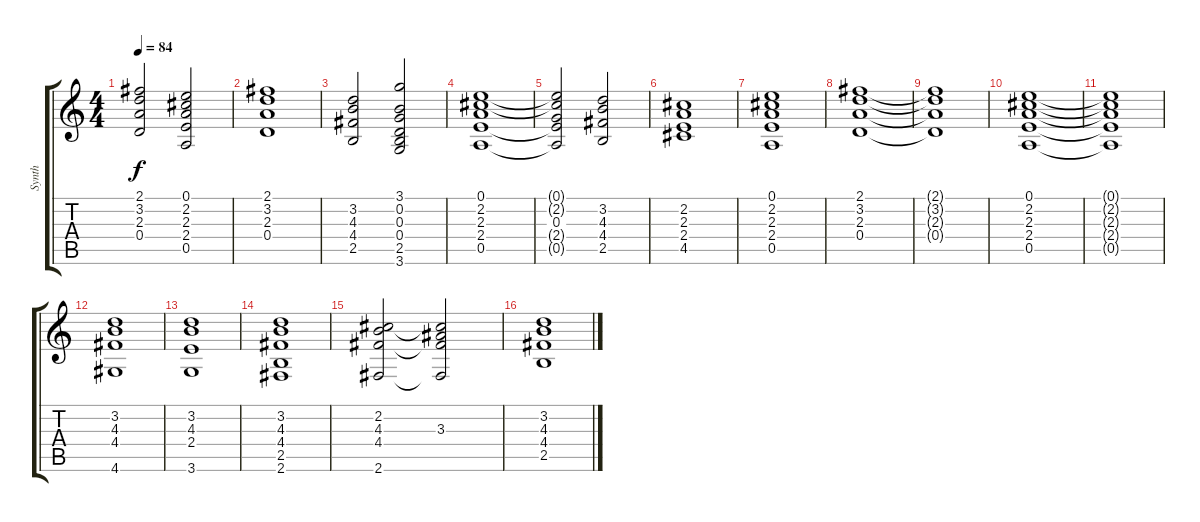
\track ("Synth" "Synth") {instrument percussiveorgan}
\staff {score tabs}
\tuning (E5 B4 G4 D4 A3 E3) {hide}
\ts (4 4)
\tempo 84
\clef g2
\ks c
(2.1{t} 3.2{t} 2.3{t} 0.4{t}).2{dy f} (0.1 2.2 2.3 2.4 0.5).2 |
(2.1 3.2 2.3 0.4).1 |
(3.2 4.3 4.4 2.5).2 (3.1 0.2 0.3 0.4 2.5 3.6).2 |
(0.1 2.2 2.3 2.4 0.5).1 |
(0.1{t} 2.2{t} 0.3 2.4{t} 0.5{t}).2 (3.2 4.3 4.4 2.5).2 |
(2.2 2.3 2.4 4.5).1 |
(0.1 2.2 2.3 2.4 0.5).1 |
(2.1 3.2 2.3 0.4).1 |
(2.1{t} 3.2{t} 2.3{t} 0.4{t}).1 |
(0.1 2.2 2.3 2.4 0.5).1 |
(0.1{t} 2.2{t} 2.3{t} 2.4{t} 0.5{t}).1 |
(3.2 4.3 4.4 4.6).1 |
(3.2 4.3 2.4 3.6).1 |
(3.2 4.3 4.4 2.5 2.6).1 |
(2.2 4.3 4.4 2.6).2 (2.2{t} 3.3 4.4{t} 2.6{t}).2 |
(3.2 4.3 4.4 2.5).1
